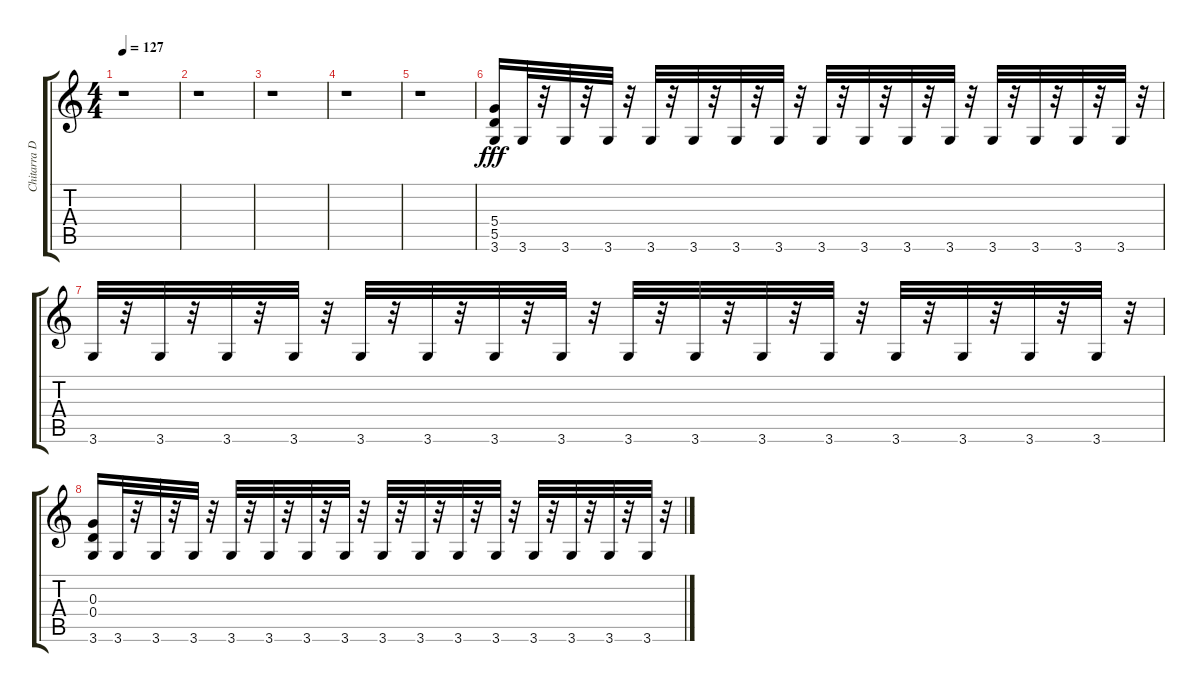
\track ("Chitarra Dist Rit" "Chitarra D") {instrument distortionguitar}
\staff {score tabs}
\tuning (E4 B3 G3 D3 A2 E2) {hide}
\ts (4 4)
\tempo 127
\clef g2
\ks c
r.1{dy fff} |
r.1 |
r.1 |
r.1 |
r.1 |
(5.4 5.5 3.6).16 3.6.32 r.32 3.6.32 r.32 3.6.32 r.32 3.6.32 r.32 3.6.32 r.32 3.6.32 r.32 3.6.32 r.32 3.6.32 r.32 3.6.32 r.32 3.6.32 r.32 3.6.32 r.32 3.6.32 r.32 3.6.32 r.32 3.6.32 r.32 3.6.32 r.32 |
3.6.32 r.32 3.6.32 r.32 3.6.32 r.32 3.6.32 r.32 3.6.32 r.32 3.6.32 r.32 3.6.32 r.32 3.6.32 r.32 3.6.32 r.32 3.6.32 r.32 3.6.32 r.32 3.6.32 r.32 3.6.32 r.32 3.6.32 r.32 3.6.32 r.32 3.6.32 r.32 |
(0.3 0.4 3.6).16 3.6.32 r.32 3.6.32 r.32 3.6.32 r.32 3.6.32 r.32 3.6.32 r.32 3.6.32 r.32 3.6.32 r.32 3.6.32 r.32 3.6.32 r.32 3.6.32 r.32 3.6.32 r.32 3.6.32 r.32 3.6.32 r.32 3.6.32 r.32 3.6.32 r.32
